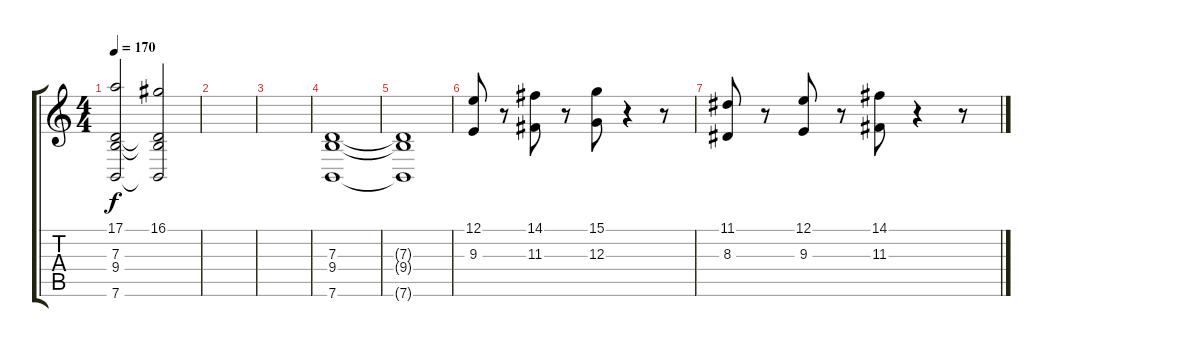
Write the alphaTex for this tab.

\track "" {instrument stringensemble1}
\staff {score tabs}
\tuning (E4 B3 G3 D3 A2 E2) {hide}
\ts (4 4)
\tempo 170
\clef g2
\ks c
(17.1 7.3{t} 9.4{t} 7.6{t}).2{dy f} (16.1 7.3{t} 9.4{t} 7.6{t}).2 |
|
|
(7.3 9.4 7.6).1 |
(7.3{t} 9.4{t} 7.6{t}).1 |
(12.1 9.3).8 r.8 (14.1 11.3).8 r.8 (15.1 12.3).8 r.4 r.8 |
(11.1 8.3).8 r.8 (12.1 9.3).8 r.8 (14.1 11.3).8 r.4 r.8
